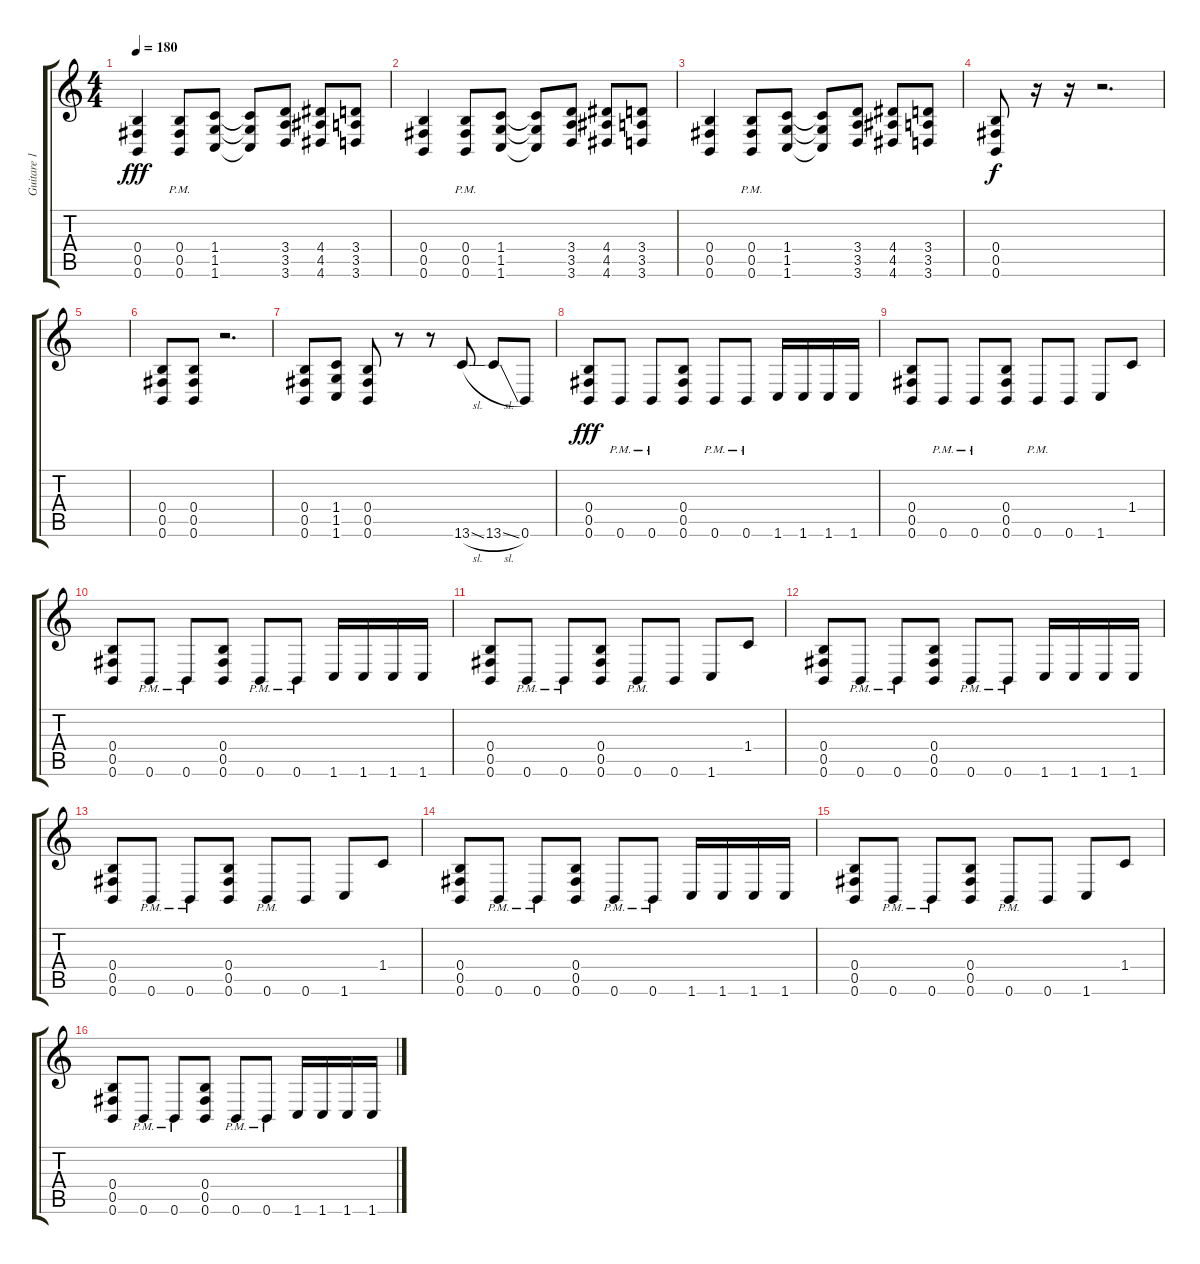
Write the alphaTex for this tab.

\track ("Guitare 1" "Guitare 1") {instrument distortionguitar}
\staff {score tabs}
\tuning (Db4 Ab3 E3 B2 Gb2 B1) {hide}
\ts (4 4)
\tempo 180
\clef g2
\ks c
(0.4 0.5 0.6).4{dy fff} (0.4{pm} 0.5{pm} 0.6{pm}).8 (1.4 1.5 1.6).8 (1.4{t} 1.5{t} 1.6{t}).8 (3.4 3.5 3.6).8 (4.4 4.5 4.6).8 (3.4 3.5 3.6).8 |
(0.4 0.5 0.6).4 (0.4{pm} 0.5{pm} 0.6{pm}).8 (1.4 1.5 1.6).8 (1.4{t} 1.5{t} 1.6{t}).8 (3.4 3.5 3.6).8 (4.4 4.5 4.6).8 (3.4 3.5 3.6).8 |
(0.4 0.5 0.6).4 (0.4{pm} 0.5{pm} 0.6{pm}).8 (1.4 1.5 1.6).8 (1.4{t} 1.5{t} 1.6{t}).8 (3.4 3.5 3.6).8 (4.4 4.5 4.6).8 (3.4 3.5 3.6).8 |
(0.4 0.5 0.6).8{dy f} r.16 r.16 r.2{d} |
|
(0.4 0.5 0.6).8 (0.4 0.5 0.6).8 r.2{d} |
(0.4 0.5 0.6).8 (1.4 1.5 1.6).8 (0.4 0.5 0.6).8 r.8 r.8 13.6{sl}.8 13.6{sl}.8 0.6.8 |
(0.4 0.5 0.6).8{dy fff} 0.6{pm}.8 0.6{pm}.8 (0.4 0.5 0.6).8 0.6{pm}.8 0.6{pm}.8 1.6.16 1.6.16 1.6.16 1.6.16 |
(0.4 0.5 0.6).8 0.6{pm}.8 0.6{pm}.8 (0.4 0.5 0.6).8 0.6{pm}.8 0.6.8 1.6.8 1.4.8 |
(0.4 0.5 0.6).8 0.6{pm}.8 0.6{pm}.8 (0.4 0.5 0.6).8 0.6{pm}.8 0.6{pm}.8 1.6.16 1.6.16 1.6.16 1.6.16 |
(0.4 0.5 0.6).8 0.6{pm}.8 0.6{pm}.8 (0.4 0.5 0.6).8 0.6{pm}.8 0.6.8 1.6.8 1.4.8 |
(0.4 0.5 0.6).8 0.6{pm}.8 0.6{pm}.8 (0.4 0.5 0.6).8 0.6{pm}.8 0.6{pm}.8 1.6.16 1.6.16 1.6.16 1.6.16 |
(0.4 0.5 0.6).8 0.6{pm}.8 0.6{pm}.8 (0.4 0.5 0.6).8 0.6{pm}.8 0.6.8 1.6.8 1.4.8 |
(0.4 0.5 0.6).8 0.6{pm}.8 0.6{pm}.8 (0.4 0.5 0.6).8 0.6{pm}.8 0.6{pm}.8 1.6.16 1.6.16 1.6.16 1.6.16 |
(0.4 0.5 0.6).8 0.6{pm}.8 0.6{pm}.8 (0.4 0.5 0.6).8 0.6{pm}.8 0.6.8 1.6.8 1.4.8 |
(0.4 0.5 0.6).8 0.6{pm}.8 0.6{pm}.8 (0.4 0.5 0.6).8 0.6{pm}.8 0.6{pm}.8 1.6.16 1.6.16 1.6.16 1.6.16
